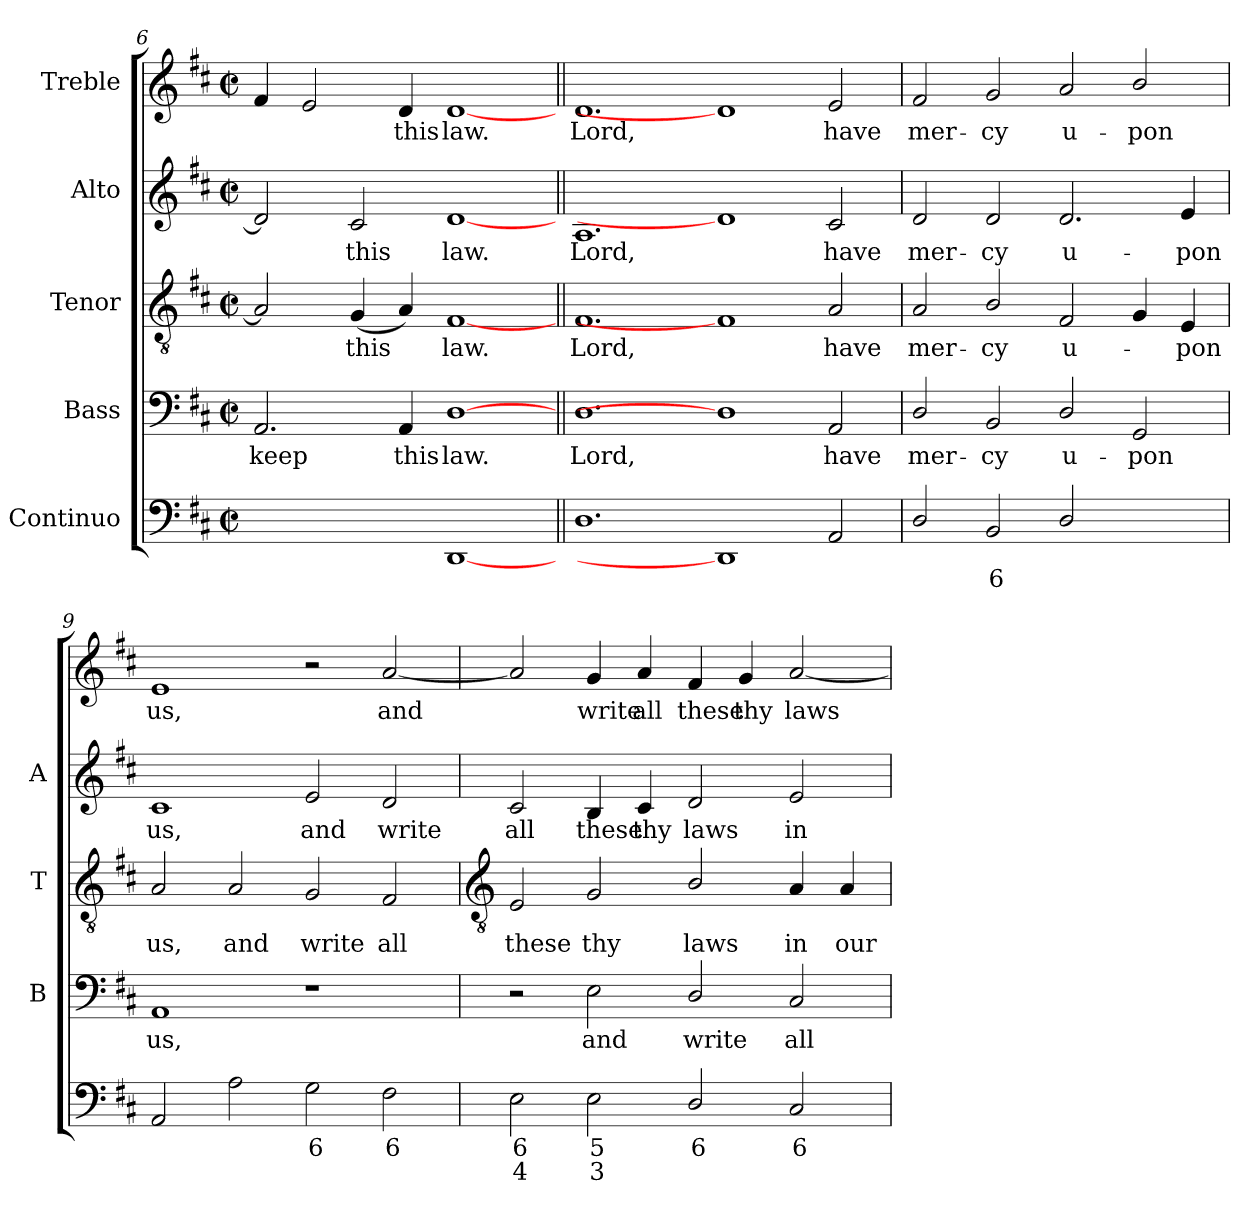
**kern	**text	**text	**kern	**text	**kern	**text	**kern	**text	**kern	**text
*part5	*part5	*part5	*part4	*part4	*part3	*part3	*part2	*part2	*part1	*part1
*staff5	*staff5	*staff5	*staff4	*staff4	*staff3	*staff3	*staff2	*staff2	*staff1	*staff1
*I"Continuo	*	*	*I"Bass	*	*I"Tenor	*	*I"Alto	*	*I"Treble	*
*	*	*	*I'B	*	*I'T	*	*I'A	*	*	*
*clefF4	*	*	*clefF4	*	*clefGv2	*	*clefG2	*	*clefG2	*
*k[f#c#]	*	*	*k[f#c#]	*	*k[f#c#]	*	*k[f#c#]	*	*k[f#c#]	*
*D:	*	*	*D:	*	*D:	*	*D:	*	*D:	*
*M4/2	*	*	*M4/2	*	*M4/2	*	*M4/2	*	*M4/2	*
*met(c|)	*	*	*met(c|)	*	*met(c|)	*	*met(c|)	*	*met(c|)	*
=6	=6	=6	=6	=6	=6	=6	=6	=6	=6	=6
!	!LO:LY:b	!LO:LY:b	!	!LO:LY:b	!	!	!	!	!	!
[2AAyy	6	4	2.AA	keep	2A]	.	2d]	.	4f#	.
.	.	.	.	.	.	.	.	.	2e	.
!	!LO:LY:b	!LO:LY:b	!	!	!	!LO:LY:b	!	!LO:LY:b	!	!
2AAyy]	5	3	.	.	(<4G	this	2c#	this	.	.
!	!	!	!	!LO:LY:b	!	!	!	!	!	!LO:LY:b
.	.	.	4AA	this	4A)	.	.	.	4d	this
!	!	!	!	!LO:LY:b	!	!LO:LY:b	!	!LO:LY:b	!	!LO:LY:b
[1DD	.	.	[1D	law.	[1F#	law.	[1d	law.	[1d	law.
=7||	=7||	=7||	=7||	=7||	=7||	=7||	=7||	=7||	=7||	=7||
!	!	!	!	!LO:LY:b	!	!LO:LY:b	!	!LO:LY:b	!	!LO:LY:b
1.D	.	.	1.D	Lord,	1.F#	Lord,	1.A	Lord,	1.d	Lord,
1DD]	.	.	1D]	.	1F#]	.	1d]	.	1d]	.
!	!	!	!	!LO:LY:b	!	!LO:LY:b	!	!LO:LY:b	!	!LO:LY:b
2AA	.	.	2AA	have	2A	have	2c#	have	2e	have
=8	=8	=8	=8	=8	=8	=8	=8	=8	=8	=8
!	!	!	!	!LO:LY:b	!	!LO:LY:b	!	!LO:LY:b	!	!LO:LY:b
2D/	.	.	2D/	mer-	2A	mer-	2d	mer-	2f#	mer-
!	!LO:LY:b	!	!	!LO:LY:b	!	!LO:LY:b	!	!LO:LY:b	!	!LO:LY:b
2BB	6	.	2BB	-cy	2B/	-cy	2d	-cy	2g	-cy
!	!	!	!	!LO:LY:b	!	!LO:LY:b	!	!LO:LY:b	!	!LO:LY:b
2D/	.	.	2D/	u-	2F#	u-	2.d	u-	2a	u-
!	!LO:LY:b	!	!	!LO:LY:b	!	!	!	!	!	!LO:LY:b
[4GGyy	5	.	2GG	-pon	4G	.	.	.	2b/	-pon
!	!LO:LY:b	!	!	!	!	!LO:LY:b	!	!LO:LY:b	!	!
4GGyy]	6	.	.	.	4E	pon	4e	-pon	.	.
=9	=9	=9	=9	=9	=9	=9	=9	=9	=9	=9
!	!	!	!	!LO:LY:b	!	!LO:LY:b	!	!LO:LY:b	!	!LO:LY:b
2AA	.	.	1AA	us,	2A	us,	1c#	us,	1e	us,
!	!	!	!	!	!	!LO:LY:b	!	!	!	!
2A	.	.	.	.	2A	and	.	.	.	.
!	!LO:LY:b	!	!	!	!	!LO:LY:b	!	!LO:LY:b	!	!
2G	6	.	1r	.	2G	write	2e	and	2r	.
!	!LO:LY:b	!	!	!	!	!LO:LY:b	!	!LO:LY:b	!	!LO:LY:b
2F#	6	.	.	.	2F#	all	2d	write	[2a	and
!!LO:LB:g=z
=10	=10	=10	=10	=10	=10	=10	=10	=10	=10	=10
*	*	*	*	*	*clefGv2	*	*	*	*	*
!	!LO:LY:b	!LO:LY:b	!	!	!	!LO:LY:b	!	!LO:LY:b	!	!
2E	6	4	2r	.	2E	these	2c#	all	2a]	.
!	!LO:LY:b	!LO:LY:b	!	!LO:LY:b	!	!LO:LY:b	!	!LO:LY:b	!	!LO:LY:b
2E	5	3	2E	and	2G	thy	4B	these	4g	write
!	!	!	!	!	!	!	!	!LO:LY:b	!	!LO:LY:b
.	.	.	.	.	.	.	4c#	thy	4a	all
!	!LO:LY:b	!	!	!LO:LY:b	!	!LO:LY:b	!	!LO:LY:b	!	!LO:LY:b
2D/	6	.	2D/	write	2B/	laws	2d	laws	4f#	these
!	!	!	!	!	!	!	!	!	!	!LO:LY:b
.	.	.	.	.	.	.	.	.	4g	thy
!	!LO:LY:b	!	!	!LO:LY:b	!	!LO:LY:b	!	!LO:LY:b	!	!LO:LY:b
2C#	6	.	2C#	all	4A	in	2e	in	[2a	laws
!	!	!	!	!	!	!LO:LY:b	!	!	!	!
.	.	.	.	.	4A	our	.	.	.	.
=	=	=	=	=	=	=	=	=	=	=
*-	*-	*-	*-	*-	*-	*-	*-	*-	*-	*-
